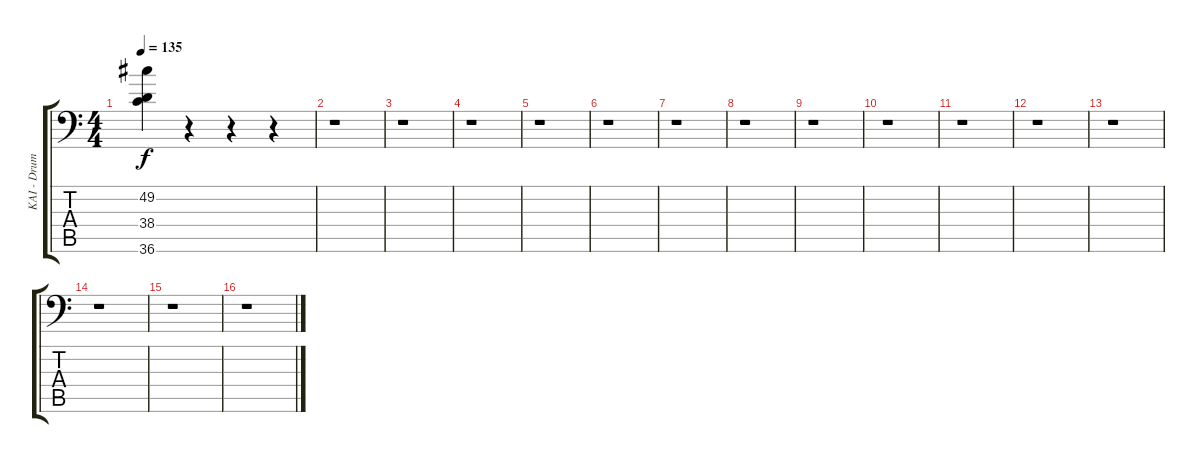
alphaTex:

\track ("KAI - Drum" "KAI - Drum") {instrument acousticgrandpiano}
\staff {score tabs}
\tuning (C-1 C-1 C-1 C-1 C-1 C-1) {hide}
\ts (4 4)
\tempo 135
\clef f4
\ks c
(49.2{t} 38.4{t} 36.6{t}).4{dy f} r.4 r.4 r.4 |
r.1 |
r.1 |
r.1 |
r.1 |
r.1 |
r.1 |
r.1 |
r.1 |
r.1 |
r.1 |
r.1 |
r.1 |
r.1 |
r.1 |
r.1
